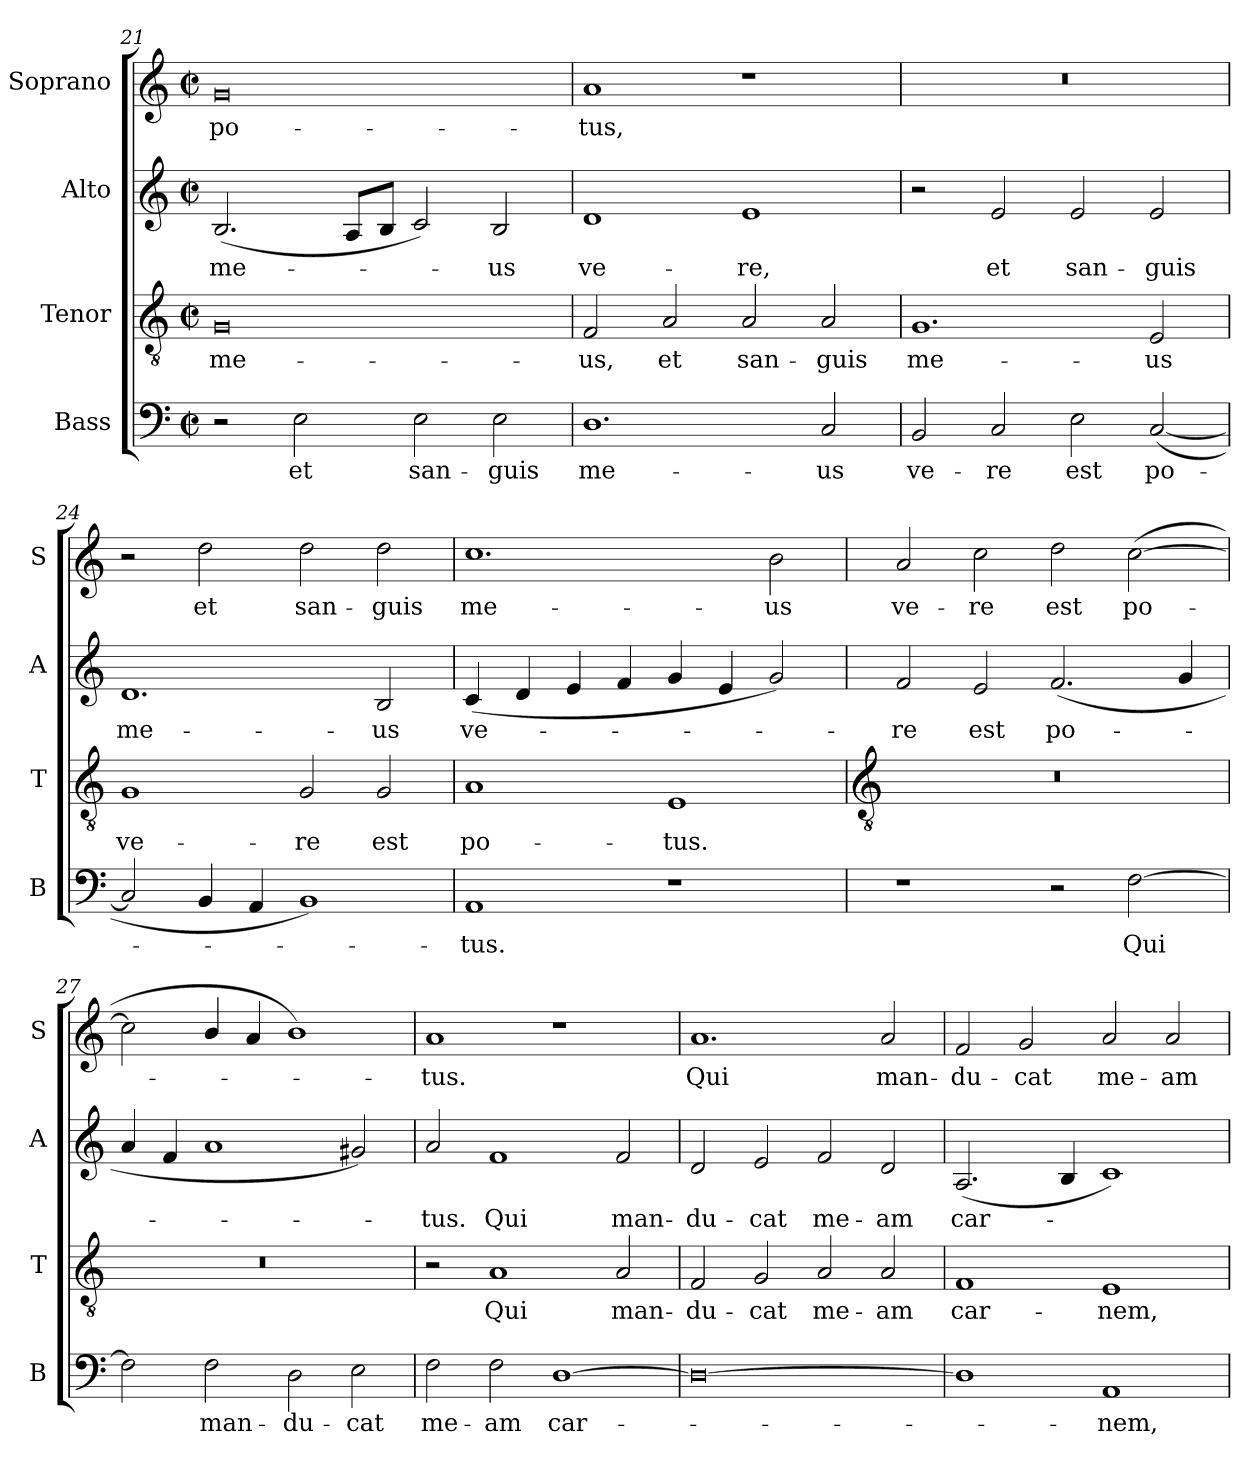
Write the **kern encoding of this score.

**kern	**text	**kern	**text	**kern	**text	**kern	**text
*part4	*part4	*part3	*part3	*part2	*part2	*part1	*part1
*staff4	*staff4	*staff3	*staff3	*staff2	*staff2	*staff1	*staff1
*I"Bass	*	*I"Tenor	*	*I"Alto	*	*I"Soprano	*
*I'B	*	*I'T	*	*I'A	*	*I'S	*
*clefF4	*	*clefGv2	*	*clefG2	*	*clefG2	*
*k[]	*	*k[]	*	*k[]	*	*k[]	*
*C:	*	*C:	*	*C:	*	*C:	*
*M4/2	*	*M4/2	*	*M4/2	*	*M4/2	*
*met(c|)	*	*met(c|)	*	*met(c|)	*	*met(c|)	*
=21	=21	=21	=21	=21	=21	=21	=21
!	!	!	!LO:LY:b	!	!LO:LY:b	!	!LO:LY:b
2r	.	0G	me-	(<2.B	me-	0g	po-
!	!LO:LY:b	!	!	!	!	!	!
2E	et	.	.	.	.	.	.
.	.	.	.	8AL	.	.	.
.	.	.	.	8BJ	.	.	.
!	!LO:LY:b	!	!	!	!	!	!
2E	san-	.	.	2c)	.	.	.
!	!LO:LY:b	!	!	!	!LO:LY:b	!	!
2E	-guis	.	.	2B	us	.	.
=22	=22	=22	=22	=22	=22	=22	=22
!	!LO:LY:b	!	!LO:LY:b	!	!LO:LY:b	!	!LO:LY:b
1.D	me-	2F	-us,	1d	ve-	1a	-tus,
!	!	!	!LO:LY:b	!	!	!	!
.	.	2A	et	.	.	.	.
!	!	!	!LO:LY:b	!	!LO:LY:b	!	!
.	.	2A	san-	1e	-re,	1r	.
!	!LO:LY:b	!	!LO:LY:b	!	!	!	!
2C	-us	2A	-guis	.	.	.	.
=23	=23	=23	=23	=23	=23	=23	=23
!	!LO:LY:b	!	!LO:LY:b	!	!	!	!
2BB	ve-	1.G	me-	2r	.	0r	.
!	!LO:LY:b	!	!	!	!LO:LY:b	!	!
2C	-re	.	.	2e	et	.	.
!	!LO:LY:b	!	!	!	!LO:LY:b	!	!
2E	est	.	.	2e	san-	.	.
!	!LO:LY:b	!	!LO:LY:b	!	!LO:LY:b	!	!
(<[2C	po-	2E	-us	2e	-guis	.	.
=24	=24	=24	=24	=24	=24	=24	=24
!	!	!	!LO:LY:b	!	!LO:LY:b	!	!
2C]	.	1G	ve-	1.d	me-	2r	.
!	!	!	!	!	!	!	!LO:LY:b
4BB	.	.	.	.	.	2dd	et
4AA	.	.	.	.	.	.	.
!	!	!	!LO:LY:b	!	!	!	!LO:LY:b
1BB)	.	2G	-re	.	.	2dd	san-
!	!	!	!LO:LY:b	!	!LO:LY:b	!	!LO:LY:b
.	.	2G	est	2B	-us	2dd	-guis
=25	=25	=25	=25	=25	=25	=25	=25
!	!LO:LY:b	!	!LO:LY:b	!	!LO:LY:b	!	!LO:LY:b
1AA	tus.	1A	po-	(<4c	ve-	1.cc	me-
.	.	.	.	4d	.	.	.
.	.	.	.	4e	.	.	.
.	.	.	.	4f	.	.	.
!	!	!	!LO:LY:b	!	!	!	!
1r	.	1E	-tus.	4g	.	.	.
.	.	.	.	4e	.	.	.
!	!	!	!	!	!	!	!LO:LY:b
.	.	.	.	2g)	.	2b	-us
!!LO:LB:g=z
=26	=26	=26	=26	=26	=26	=26	=26
*	*	*clefGv2	*	*	*	*	*
!	!	!	!	!	!LO:LY:b	!	!LO:LY:b
1r	.	0r	.	2f	re	2a	ve-
!	!	!	!	!	!LO:LY:b	!	!LO:LY:b
.	.	.	.	2e	est	2cc	-re
!	!	!	!	!	!LO:LY:b	!	!LO:LY:b
2r	.	.	.	(<2.f	po-	2dd	est
!	!LO:LY:b	!	!	!	!	!	!LO:LY:b
[2F	Qui	.	.	.	.	(<[2cc	po-
.	.	.	.	4g	.	.	.
=27	=27	=27	=27	=27	=27	=27	=27
2F]	.	0r	.	4a	.	2cc]	.
.	.	.	.	4f	.	.	.
!	!LO:LY:b	!	!	!	!	!	!
2F	man-	.	.	1a	.	4b/	.
.	.	.	.	.	.	4a	.
!	!LO:LY:b	!	!	!	!	!	!
2D	-du-	.	.	.	.	1b/)	.
!	!LO:LY:b	!	!	!	!	!	!
2E	-cat	.	.	2g#X)	.	.	.
=28	=28	=28	=28	=28	=28	=28	=28
!	!LO:LY:b	!	!	!	!LO:LY:b	!	!LO:LY:b
2F	me-	2r	.	2a	tus.	1a	tus.
!	!LO:LY:b	!	!LO:LY:b	!	!LO:LY:b	!	!
2F	-am	1A	Qui	1f	Qui	.	.
!	!LO:LY:b	!	!	!	!	!	!
[1D	car-	.	.	.	.	1r	.
!	!	!	!LO:LY:b	!	!LO:LY:b	!	!
.	.	2A	man-	2f	man-	.	.
=29	=29	=29	=29	=29	=29	=29	=29
!	!	!	!LO:LY:b	!	!LO:LY:b	!	!LO:LY:b
0D_	.	2F	-du-	2d	-du-	1.a	Qui
!	!	!	!LO:LY:b	!	!LO:LY:b	!	!
.	.	2G	-cat	2e	-cat	.	.
!	!	!	!LO:LY:b	!	!LO:LY:b	!	!
.	.	2A	me-	2f	me-	.	.
!	!	!	!LO:LY:b	!	!LO:LY:b	!	!LO:LY:b
.	.	2A	-am	2d	-am	2a	man-
=30	=30	=30	=30	=30	=30	=30	=30
!	!	!	!LO:LY:b	!	!LO:LY:b	!	!LO:LY:b
1D]	.	1F	car-	(<2.A	car-	2f	-du-
!	!	!	!	!	!	!	!LO:LY:b
.	.	.	.	.	.	2g	-cat
.	.	.	.	4B	.	.	.
!	!LO:LY:b	!	!LO:LY:b	!	!	!	!LO:LY:b
1AA	nem,	1E	-nem,	1c/)	.	2a	me-
!	!	!	!	!	!	!	!LO:LY:b
.	.	.	.	.	.	2a	-am
=	=	=	=	=	=	=	=
*-	*-	*-	*-	*-	*-	*-	*-
